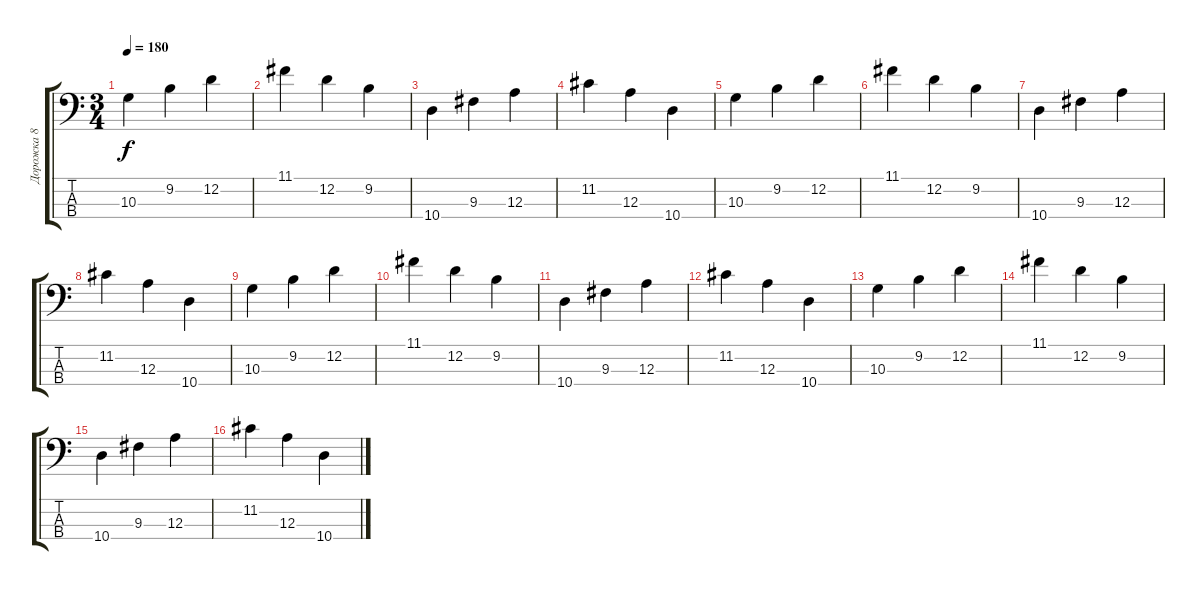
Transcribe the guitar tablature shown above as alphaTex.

\track ("Дорожка 8" "Дорожка 8") {instrument electricbassfinger}
\staff {score tabs}
\tuning (G2 D2 A1 E1) {hide}
\ts (3 4)
\tempo 180
\clef f4
\ks c
10.3.4{dy f} 9.2.4 12.2.4 |
11.1.4 12.2.4 9.2.4 |
10.4.4 9.3.4 12.3.4 |
11.2.4 12.3.4 10.4.4 |
10.3.4 9.2.4 12.2.4 |
11.1.4 12.2.4 9.2.4 |
10.4.4 9.3.4 12.3.4 |
11.2.4 12.3.4 10.4.4 |
10.3.4 9.2.4 12.2.4 |
11.1.4 12.2.4 9.2.4 |
10.4.4 9.3.4 12.3.4 |
11.2.4 12.3.4 10.4.4 |
10.3.4 9.2.4 12.2.4 |
11.1.4 12.2.4 9.2.4 |
10.4.4 9.3.4 12.3.4 |
11.2.4 12.3.4 10.4.4
